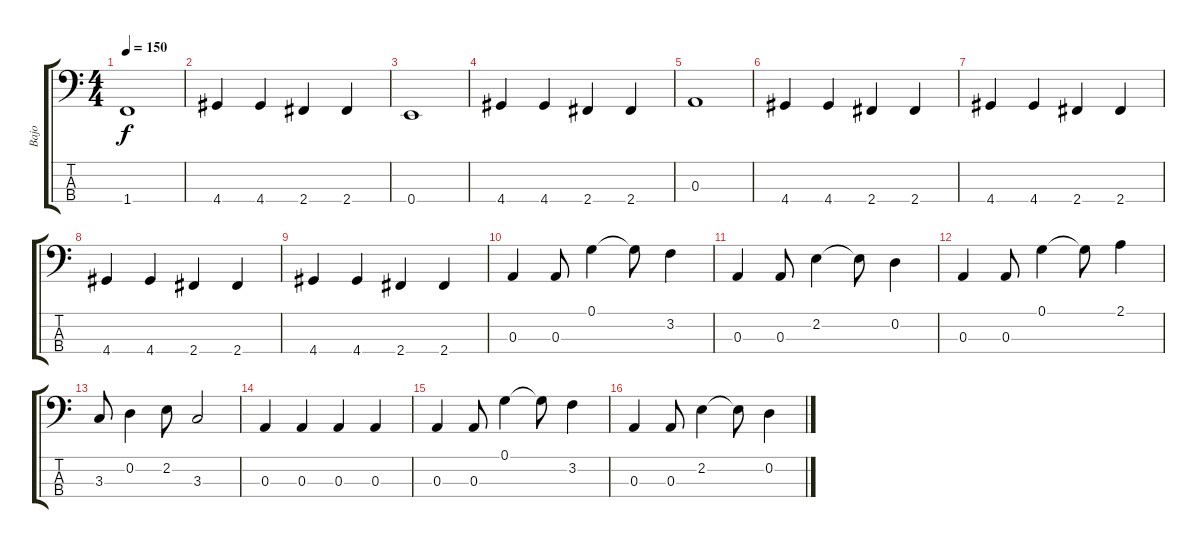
\track ("Bajo" "Bajo") {instrument electricbasspick}
\staff {score tabs}
\tuning (G2 D2 A1 E1) {hide}
\ts (4 4)
\tempo 150
\clef f4
\ks c
1.4{t}.1{dy f} |
4.4.4 4.4.4 2.4.4 2.4.4 |
0.4.1 |
4.4.4 4.4.4 2.4.4 2.4.4 |
0.3.1 |
4.4.4 4.4.4 2.4.4 2.4.4 |
4.4.4 4.4.4 2.4.4 2.4.4 |
4.4.4 4.4.4 2.4.4 2.4.4 |
4.4.4 4.4.4 2.4.4 2.4.4 |
0.3.4 0.3.8 0.1.4 0.1{t}.8 3.2.4 |
0.3.4 0.3.8 2.2.4 2.2{t}.8 0.2.4 |
0.3.4 0.3.8 0.1.4 0.1{t}.8 2.1.4 |
3.3.8 0.2.4 2.2.8 3.3.2 |
0.3.4 0.3.4 0.3.4 0.3.4 |
0.3.4 0.3.8 0.1.4 0.1{t}.8 3.2.4 |
0.3.4 0.3.8 2.2.4 2.2{t}.8 0.2.4
